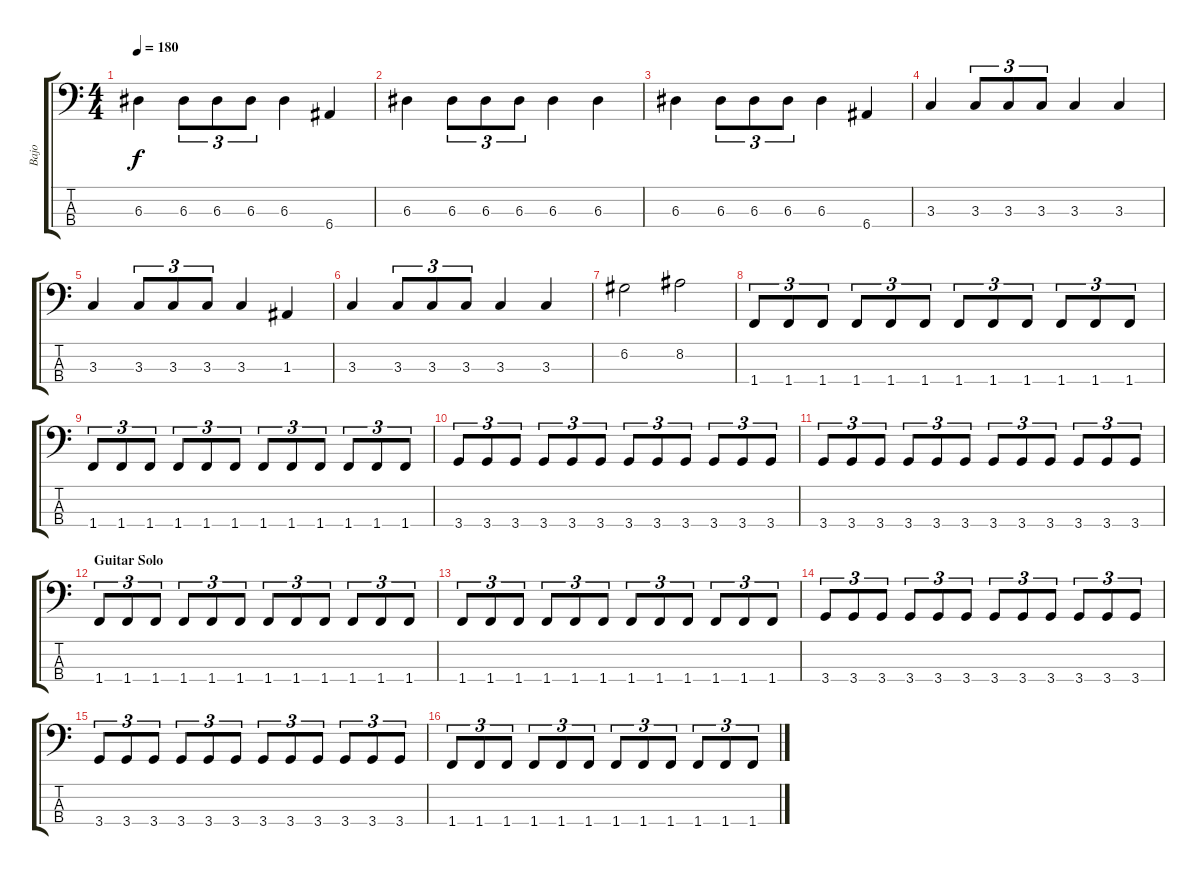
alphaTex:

\track ("Bajo" "Bajo") {instrument electricbassfinger}
\staff {score tabs}
\tuning (G2 D2 A1 E1) {hide}
\ts (4 4)
\tempo 180
\clef f4
\ks c
6.3.4{dy f} 6.3.8{tu (3 2)} 6.3.8{tu (3 2)} 6.3.8{tu (3 2)} 6.3.4 6.4.4 |
6.3.4 6.3.8{tu (3 2)} 6.3.8{tu (3 2)} 6.3.8{tu (3 2)} 6.3.4 6.3.4 |
6.3.4 6.3.8{tu (3 2)} 6.3.8{tu (3 2)} 6.3.8{tu (3 2)} 6.3.4 6.4.4 |
3.3.4 3.3.8{tu (3 2)} 3.3.8{tu (3 2)} 3.3.8{tu (3 2)} 3.3.4 3.3.4 |
3.3.4 3.3.8{tu (3 2)} 3.3.8{tu (3 2)} 3.3.8{tu (3 2)} 3.3.4 1.3.4 |
3.3.4 3.3.8{tu (3 2)} 3.3.8{tu (3 2)} 3.3.8{tu (3 2)} 3.3.4 3.3.4 |
6.2.2 8.2.2 |
1.4.8{tu (3 2)} 1.4.8{tu (3 2)} 1.4.8{tu (3 2)} 1.4.8{tu (3 2)} 1.4.8{tu (3 2)} 1.4.8{tu (3 2)} 1.4.8{tu (3 2)} 1.4.8{tu (3 2)} 1.4.8{tu (3 2)} 1.4.8{tu (3 2)} 1.4.8{tu (3 2)} 1.4.8{tu (3 2)} |
1.4.8{tu (3 2)} 1.4.8{tu (3 2)} 1.4.8{tu (3 2)} 1.4.8{tu (3 2)} 1.4.8{tu (3 2)} 1.4.8{tu (3 2)} 1.4.8{tu (3 2)} 1.4.8{tu (3 2)} 1.4.8{tu (3 2)} 1.4.8{tu (3 2)} 1.4.8{tu (3 2)} 1.4.8{tu (3 2)} |
3.4.8{tu (3 2)} 3.4.8{tu (3 2)} 3.4.8{tu (3 2)} 3.4.8{tu (3 2)} 3.4.8{tu (3 2)} 3.4.8{tu (3 2)} 3.4.8{tu (3 2)} 3.4.8{tu (3 2)} 3.4.8{tu (3 2)} 3.4.8{tu (3 2)} 3.4.8{tu (3 2)} 3.4.8{tu (3 2)} |
3.4.8{tu (3 2)} 3.4.8{tu (3 2)} 3.4.8{tu (3 2)} 3.4.8{tu (3 2)} 3.4.8{tu (3 2)} 3.4.8{tu (3 2)} 3.4.8{tu (3 2)} 3.4.8{tu (3 2)} 3.4.8{tu (3 2)} 3.4.8{tu (3 2)} 3.4.8{tu (3 2)} 3.4.8{tu (3 2)} |
\section ("" "Guitar Solo")
1.4.8{tu (3 2)} 1.4.8{tu (3 2)} 1.4.8{tu (3 2)} 1.4.8{tu (3 2)} 1.4.8{tu (3 2)} 1.4.8{tu (3 2)} 1.4.8{tu (3 2)} 1.4.8{tu (3 2)} 1.4.8{tu (3 2)} 1.4.8{tu (3 2)} 1.4.8{tu (3 2)} 1.4.8{tu (3 2)} |
1.4.8{tu (3 2)} 1.4.8{tu (3 2)} 1.4.8{tu (3 2)} 1.4.8{tu (3 2)} 1.4.8{tu (3 2)} 1.4.8{tu (3 2)} 1.4.8{tu (3 2)} 1.4.8{tu (3 2)} 1.4.8{tu (3 2)} 1.4.8{tu (3 2)} 1.4.8{tu (3 2)} 1.4.8{tu (3 2)} |
3.4.8{tu (3 2)} 3.4.8{tu (3 2)} 3.4.8{tu (3 2)} 3.4.8{tu (3 2)} 3.4.8{tu (3 2)} 3.4.8{tu (3 2)} 3.4.8{tu (3 2)} 3.4.8{tu (3 2)} 3.4.8{tu (3 2)} 3.4.8{tu (3 2)} 3.4.8{tu (3 2)} 3.4.8{tu (3 2)} |
3.4.8{tu (3 2)} 3.4.8{tu (3 2)} 3.4.8{tu (3 2)} 3.4.8{tu (3 2)} 3.4.8{tu (3 2)} 3.4.8{tu (3 2)} 3.4.8{tu (3 2)} 3.4.8{tu (3 2)} 3.4.8{tu (3 2)} 3.4.8{tu (3 2)} 3.4.8{tu (3 2)} 3.4.8{tu (3 2)} |
1.4.8{tu (3 2)} 1.4.8{tu (3 2)} 1.4.8{tu (3 2)} 1.4.8{tu (3 2)} 1.4.8{tu (3 2)} 1.4.8{tu (3 2)} 1.4.8{tu (3 2)} 1.4.8{tu (3 2)} 1.4.8{tu (3 2)} 1.4.8{tu (3 2)} 1.4.8{tu (3 2)} 1.4.8{tu (3 2)}
